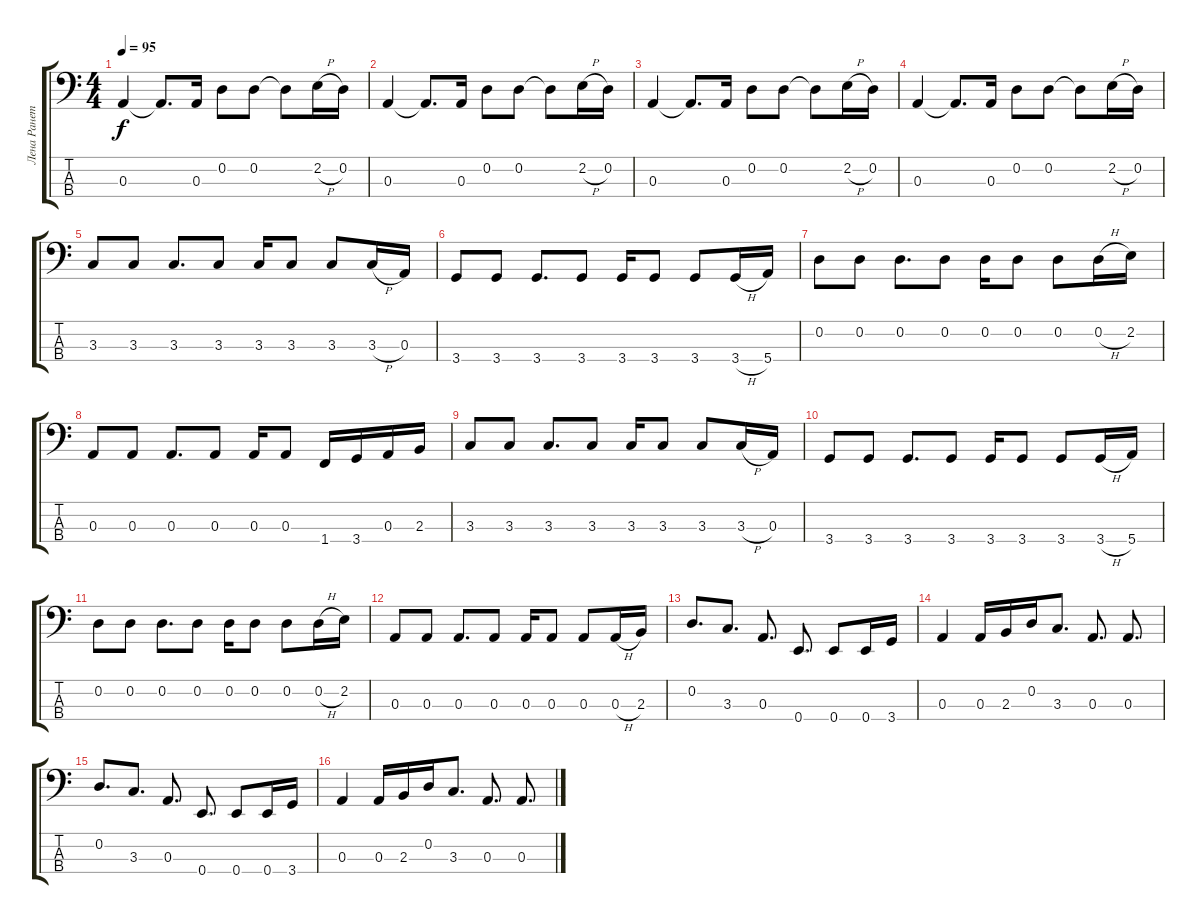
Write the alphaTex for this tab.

\track ("Лена Ранетка" "Лена Ранет") {instrument synthbass2}
\staff {score tabs}
\tuning (G2 D2 A1 E1) {hide}
\ts (4 4)
\tempo 95
\clef f4
\ks c
0.3.4{dy f} 0.3{t}.8{d} 0.3.16 0.2.8 0.2.8 0.2{t}.8 2.2{h}.16 0.2.16 |
0.3.4 0.3{t}.8{d} 0.3.16 0.2.8 0.2.8 0.2{t}.8 2.2{h}.16 0.2.16 |
0.3.4 0.3{t}.8{d} 0.3.16 0.2.8 0.2.8 0.2{t}.8 2.2{h}.16 0.2.16 |
0.3.4 0.3{t}.8{d} 0.3.16 0.2.8 0.2.8 0.2{t}.8 2.2{h}.16 0.2.16 |
3.3.8 3.3.8 3.3.8{d} 3.3.8 3.3.16 3.3.8 3.3.8 3.3{h}.16 0.3.16 |
3.4.8 3.4.8 3.4.8{d} 3.4.8 3.4.16 3.4.8 3.4.8 3.4{h}.16 5.4.16 |
0.2.8 0.2.8 0.2.8{d} 0.2.8 0.2.16 0.2.8 0.2.8 0.2{h}.16 2.2.16 |
0.3.8 0.3.8 0.3.8{d} 0.3.8 0.3.16 0.3.8 1.4.16 3.4.16 0.3.16 2.3.16 |
3.3.8 3.3.8 3.3.8{d} 3.3.8 3.3.16 3.3.8 3.3.8 3.3{h}.16 0.3.16 |
3.4.8 3.4.8 3.4.8{d} 3.4.8 3.4.16 3.4.8 3.4.8 3.4{h}.16 5.4.16 |
0.2.8 0.2.8 0.2.8{d} 0.2.8 0.2.16 0.2.8 0.2.8 0.2{h}.16 2.2.16 |
0.3.8 0.3.8 0.3.8{d} 0.3.8 0.3.16 0.3.8 0.3.8 0.3{h}.16 2.3.16 |
0.2.8{d} 3.3.8{d} 0.3.8{d} 0.4.8{d} 0.4.8 0.4.16 3.4.16 |
0.3.4 0.3.16 2.3.16 0.2.16 3.3.8{d} 0.3.8{d} 0.3.8{d} |
0.2.8{d} 3.3.8{d} 0.3.8{d} 0.4.8{d} 0.4.8 0.4.16 3.4.16 |
0.3.4 0.3.16 2.3.16 0.2.16 3.3.8{d} 0.3.8{d} 0.3.8{d}
